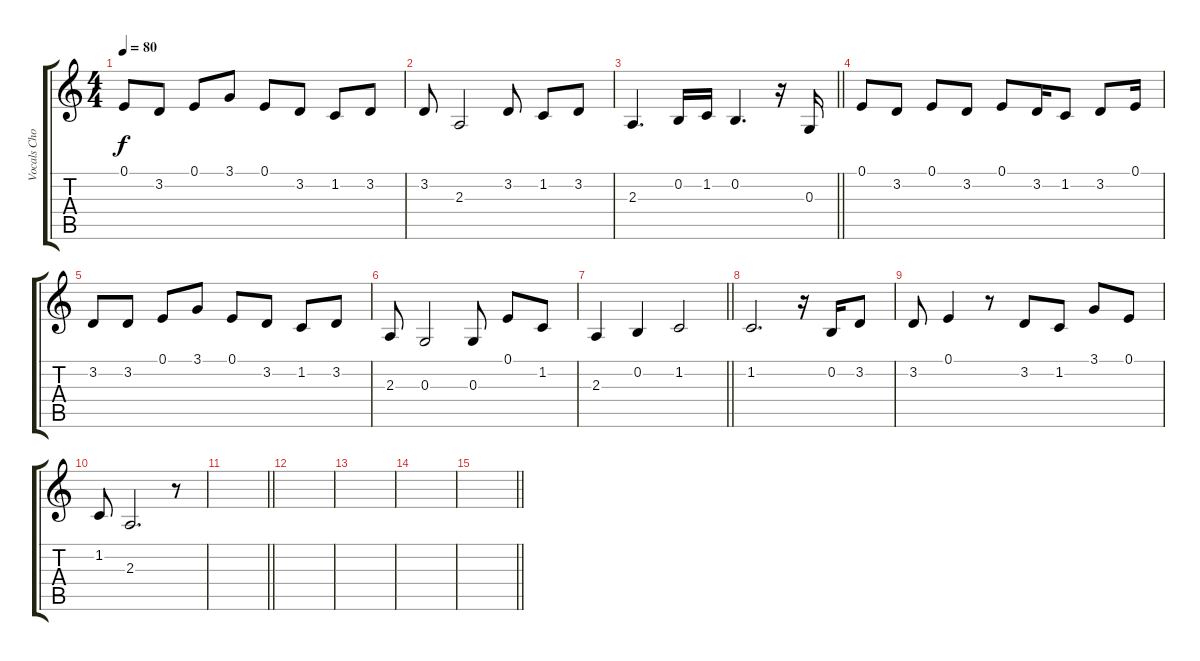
\track ("Vocals Chorii - Joe" "Vocals Cho") {instrument trumpet}
\staff {score tabs}
\tuning (E4 B3 G3 D3 A2 E2) {hide}
\ts (4 4)
\tempo 80
\clef g2
\ks c
0.1.8{dy f} 3.2.8 0.1.8 3.1.8 0.1.8 3.2.8 1.2.8 3.2.8 |
3.2.8 2.3.2 3.2.8 1.2.8 3.2.8 |
\barLineRight lightlight
2.3.4{d} 0.2.16 1.2.16 0.2.4{d} r.16 0.3.16 |
0.1.8 3.2.8 0.1.8 3.2.8 0.1.8 3.2.16 1.2.8 3.2.8 0.1.16 |
3.2.8 3.2.8 0.1.8 3.1.8 0.1.8 3.2.8 1.2.8 3.2.8 |
2.3.8 0.3.2 0.3.8 0.1.8 1.2.8 |
\barLineRight lightlight
2.3.4 0.2.4 1.2.2 |
1.2.2{d} r.16 0.2.16 3.2.8 |
3.2.8 0.1.4 r.8 3.2.8 1.2.8 3.1.8 0.1.8 |
1.2.8 2.3.2{d} r.8 |
\barLineRight lightlight
|
|
|
|
\barLineRight lightlight
